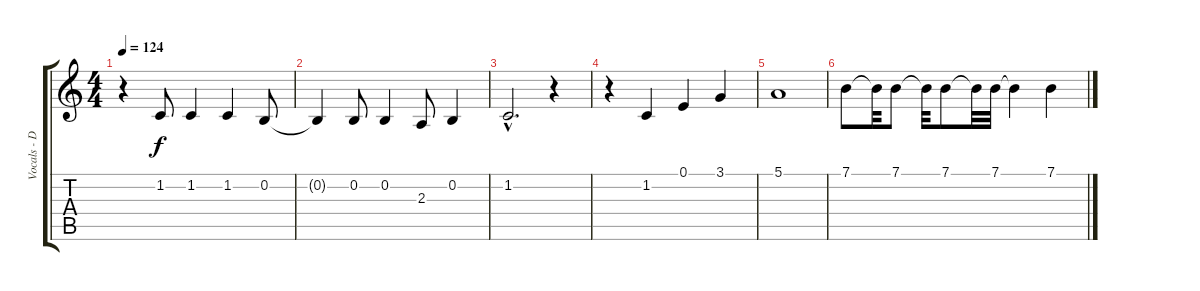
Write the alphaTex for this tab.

\track ("Vocals - David Byrne" "Vocals - D") {instrument oboe}
\staff {score tabs}
\tuning (E4 B3 G3 D3 A2 E2) {hide}
\ts (4 4)
\tempo 124
\clef g2
\ks c
r.4{dy f} 1.2.8 1.2.4 1.2.4 0.2.8 |
0.2{t}.4 0.2.8 0.2.4 2.3.8 0.2.4 |
1.2{hac}.2{d} r.4 |
r.4 1.2.4 0.1.4 3.1.4 |
5.1.1 |
7.1.8 7.1{t}.32 7.1.8 7.1{t}.32 7.1.8 7.1{t}.32 7.1.32 7.1{t}.4 7.1.4
